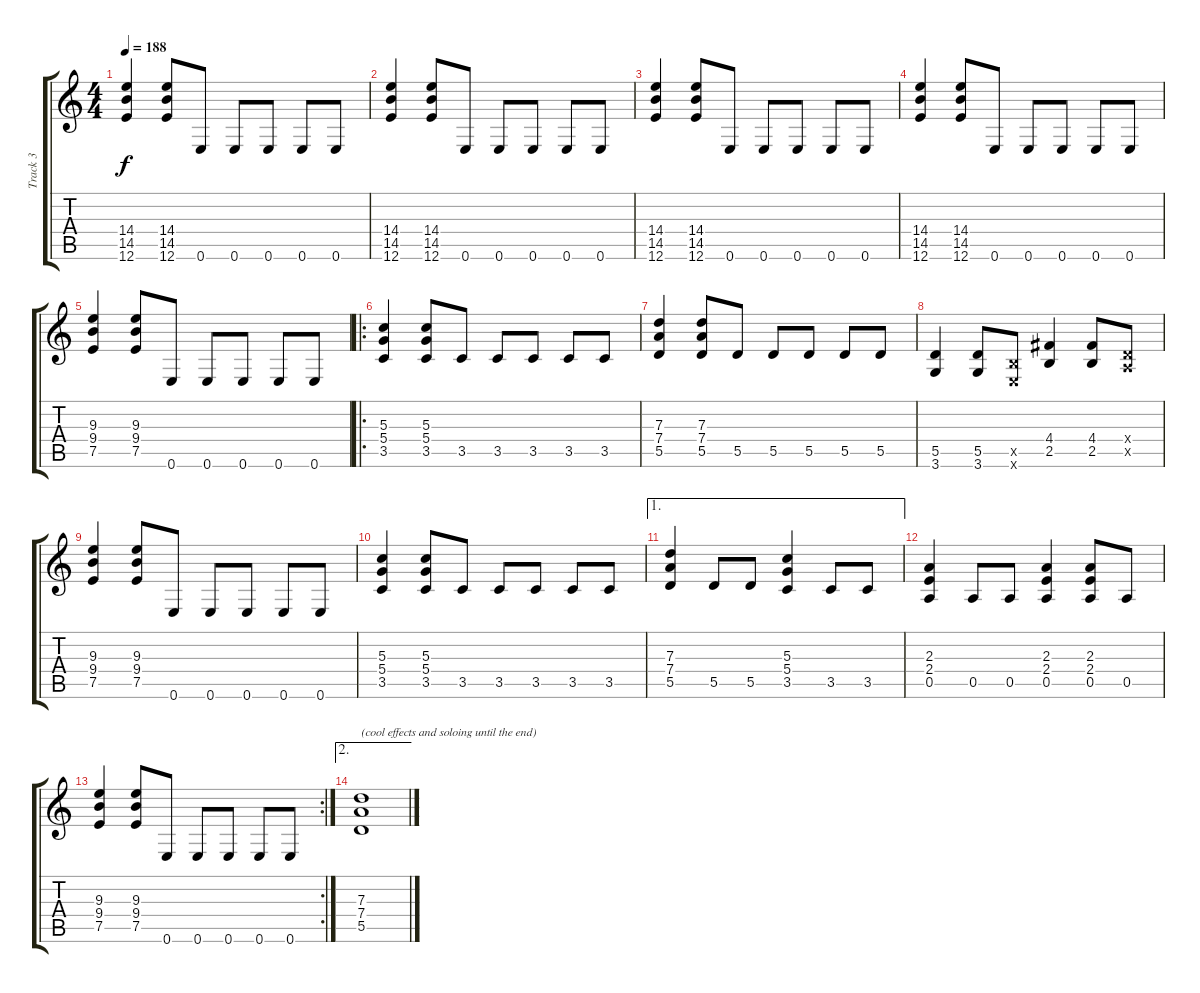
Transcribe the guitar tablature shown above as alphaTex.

\track ("Track 3" "Track 3") {instrument overdrivenguitar}
\staff {score tabs}
\tuning (E4 B3 G3 D3 A2 E2) {hide}
\ts (4 4)
\tempo 188
\clef g2
\ks c
(14.4 14.5 12.6).4{dy f} (14.4 14.5 12.6).8 0.6.8 0.6.8 0.6.8 0.6.8 0.6.8 |
(14.4 14.5 12.6).4 (14.4 14.5 12.6).8 0.6.8 0.6.8 0.6.8 0.6.8 0.6.8 |
(14.4 14.5 12.6).4 (14.4 14.5 12.6).8 0.6.8 0.6.8 0.6.8 0.6.8 0.6.8 |
(14.4 14.5 12.6).4 (14.4 14.5 12.6).8 0.6.8 0.6.8 0.6.8 0.6.8 0.6.8 |
(9.3 9.4 7.5).4 (9.3 9.4 7.5).8 0.6.8 0.6.8 0.6.8 0.6.8 0.6.8 |
\ro
(5.3 5.4 3.5).4 (5.3 5.4 3.5).8 3.5.8 3.5.8 3.5.8 3.5.8 3.5.8 |
(7.3 7.4 5.5).4 (7.3 7.4 5.5).8 5.5.8 5.5.8 5.5.8 5.5.8 5.5.8 |
(5.5 3.6).4 (5.5 3.6).8 (2.5{x} 0.6{x}).8 (4.4 2.5).4 (4.4 2.5).8 (0.4{x} 0.5{x}).8 |
(9.3 9.4 7.5).4 (9.3 9.4 7.5).8 0.6.8 0.6.8 0.6.8 0.6.8 0.6.8 |
(5.3 5.4 3.5).4 (5.3 5.4 3.5).8 3.5.8 3.5.8 3.5.8 3.5.8 3.5.8 |
\ae 1
(7.3 7.4 5.5).4 5.5.8 5.5.8 (5.3 5.4 3.5).4 3.5.8 3.5.8 |
(2.3 2.4 0.5).4 0.5.8 0.5.8 (2.3 2.4 0.5).4 (2.3 2.4 0.5).8 0.5.8 |
\rc 2
(9.3 9.4 7.5).4 (9.3 9.4 7.5).8 0.6.8 0.6.8 0.6.8 0.6.8 0.6.8 |
\ae 2
(7.3 7.4 5.5).1{txt "(cool effects and soloing until the end)"}
